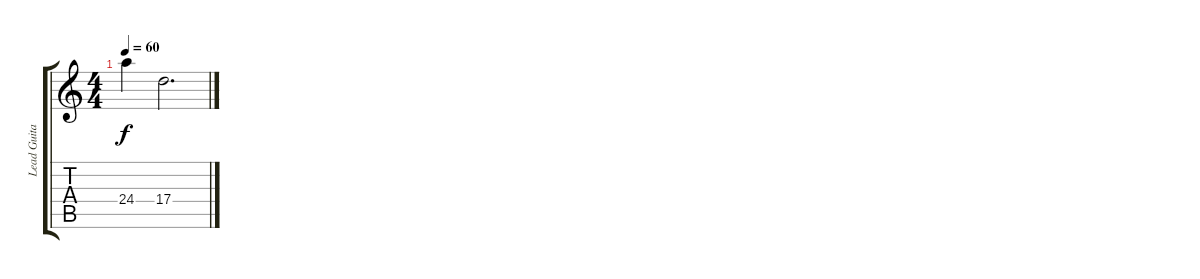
\track ("Lead Guitar" "Lead Guita") {instrument overdrivenguitar}
\staff {score tabs}
\tuning (B3 Gb3 D3 A2 E2 B1) {hide}
\ts (4 4)
\tempo 60
\clef g2
\ks c
24.4.4{dy f} 17.4.2{d}
